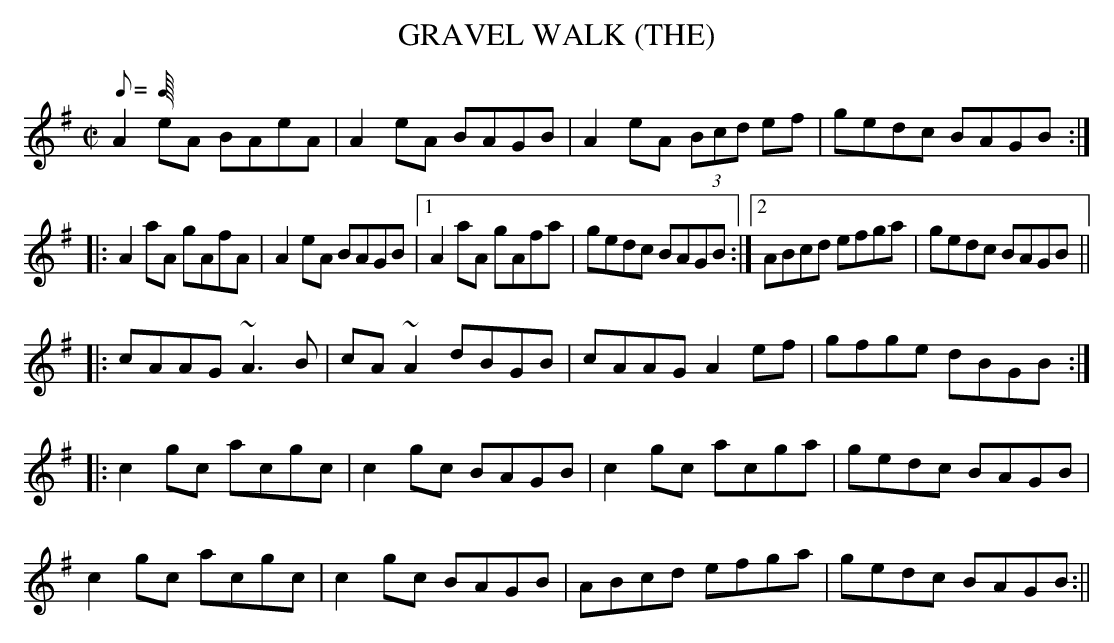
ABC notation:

X:1
T:GRAVEL WALK (THE)
M:C|
K:Ador
Q:C4=80
A2eA BAeA|A2eA BAGB|A2eA (3Bcd ef|gedc BAGB:|
|:A2aA gAfA|A2eA BAGB|1 A2aA gAfa|gedc BAGB:|2 ABcd efga|gedc BAGB||
|:cAAG ~A3B|cA~A2 dBGB|cAAG A2ef|gfge dBGB:|
|:c2gc acgc|c2gc BAGB|c2gc acga|gedc BAGB|
c2gc acgc|c2gc BAGB|ABcd efga|gedc BAGB:||
